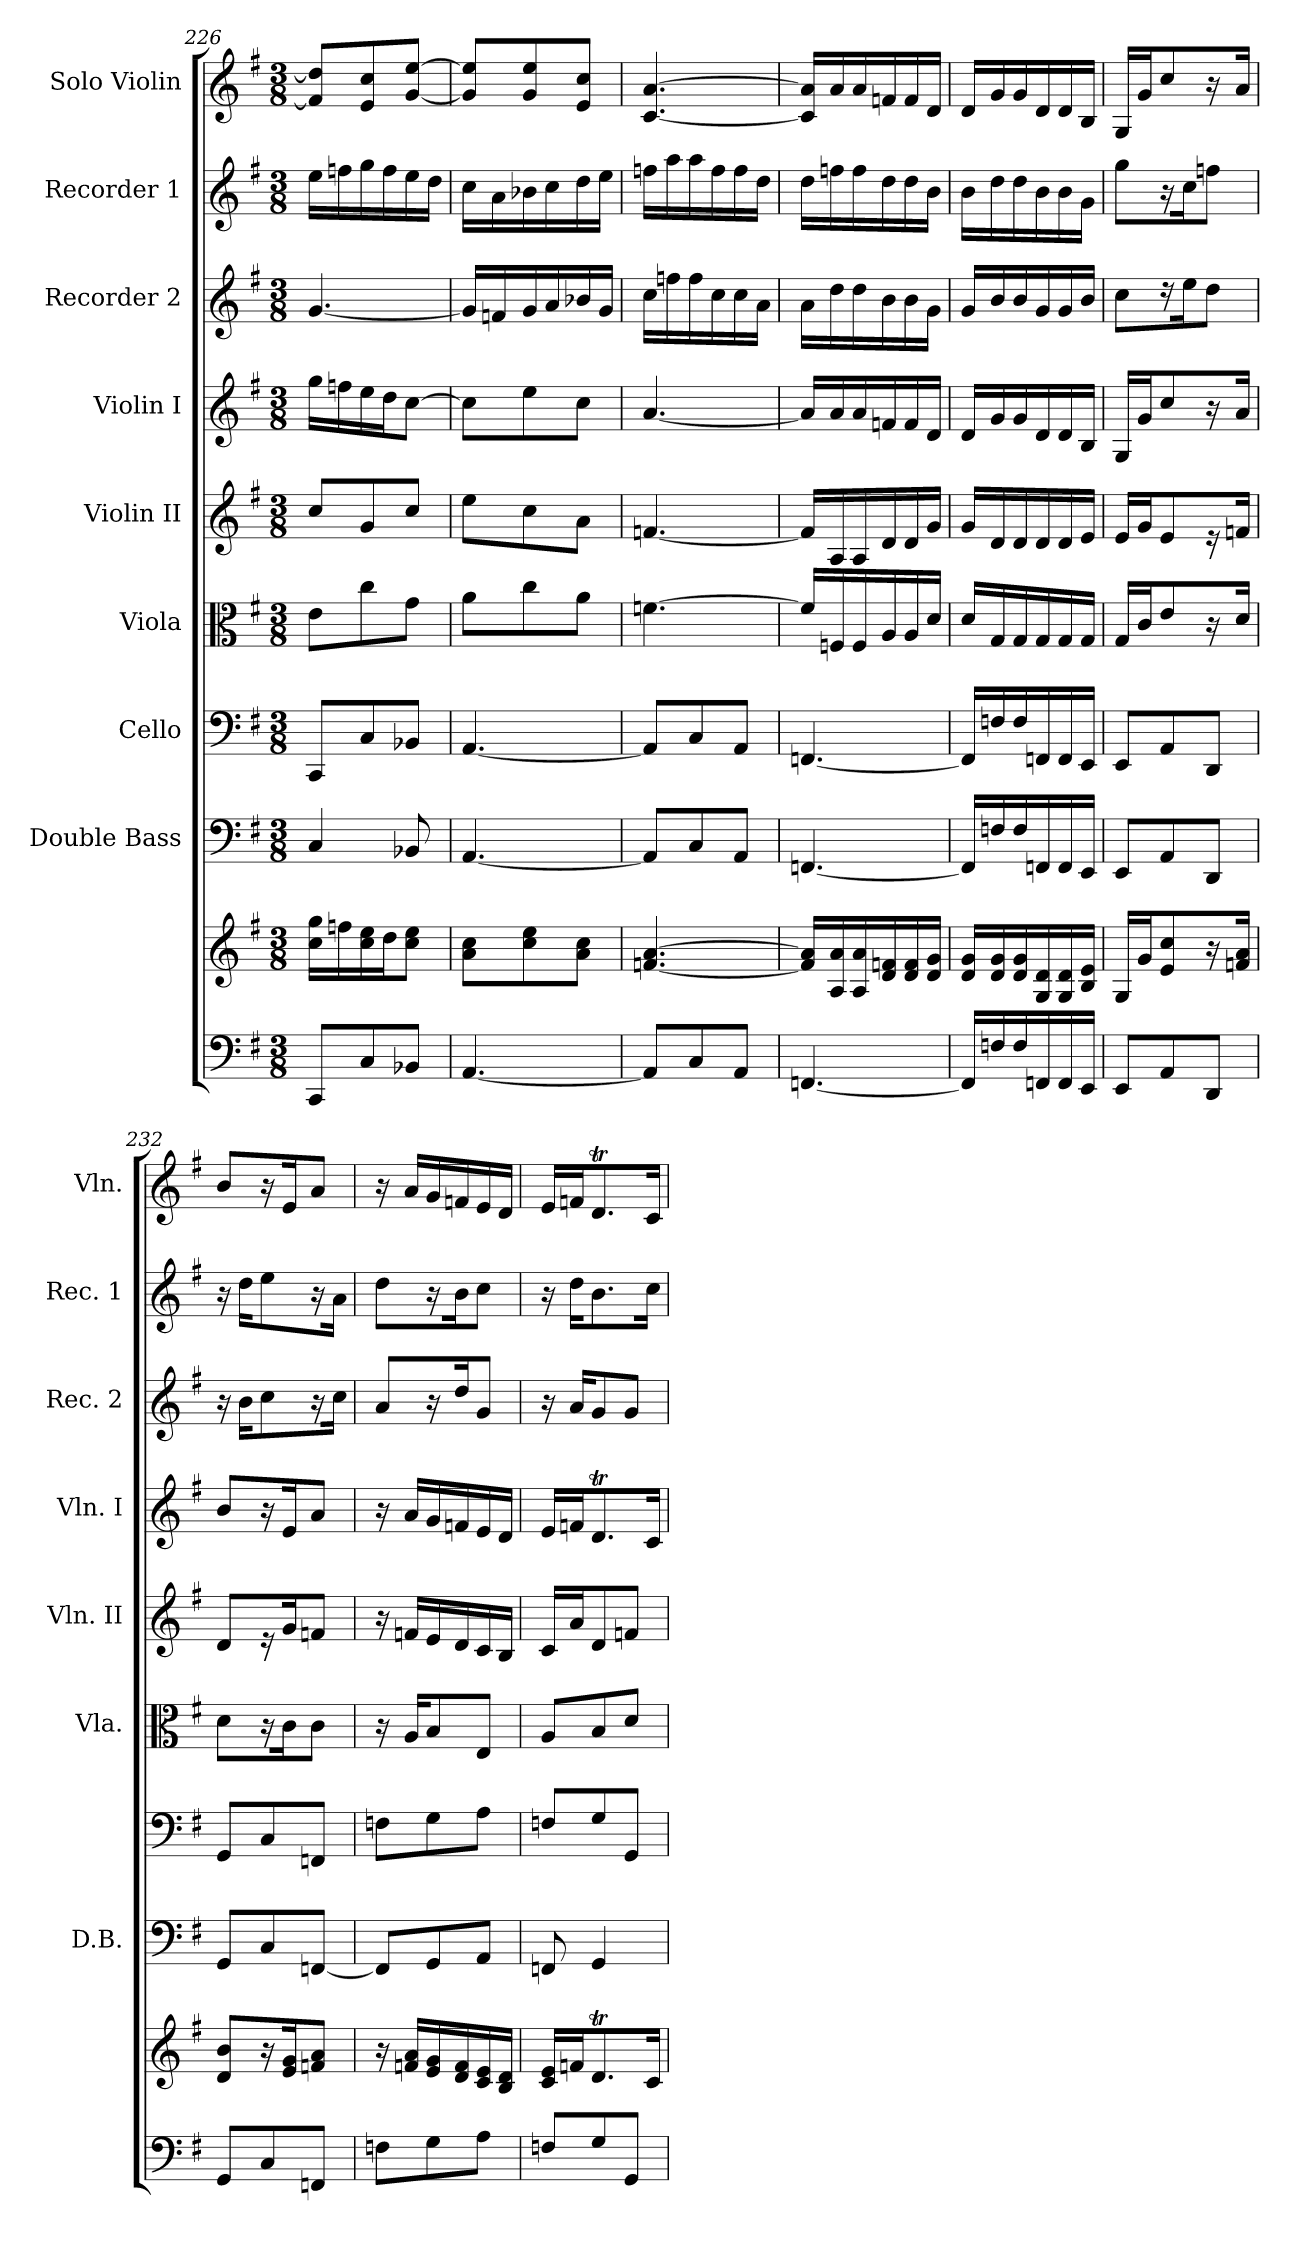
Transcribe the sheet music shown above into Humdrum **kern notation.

**kern	**kern	**kern	**kern	**kern	**kern	**kern	**kern	**kern	**kern
*part9	*part9	*part8	*part7	*part6	*part5	*part4	*part3	*part2	*part1
*staff10	*staff9	*staff8	*staff7	*staff6	*staff5	*staff4	*staff3	*staff2	*staff1
*	*	*I"Double Bass	*I"Cello	*I"Viola	*I"Violin II	*I"Violin I	*I"Recorder 2	*I"Recorder 1	*I"Solo Violin
*	*	*I'D.B.	*	*I'Vla.	*I'Vln. II	*I'Vln. I	*I'Rec. 2	*I'Rec. 1	*I'Vln.
*clefF4	*clefG2	*clefF4	*clefF4	*clefC3	*clefG2	*clefG2	*clefG2	*clefG2	*clefG2
*	*	*ITrd7c12	*	*	*	*	*	*	*
*k[f#]	*k[f#]	*k[f#]	*k[f#]	*k[f#]	*k[f#]	*k[f#]	*k[f#]	*k[f#]	*k[f#]
*G:	*G:	*G:	*G:	*G:	*G:	*G:	*G:	*G:	*G:
*M3/8	*M3/8	*M3/8	*M3/8	*M3/8	*M3/8	*M3/8	*M3/8	*M3/8	*M3/8
=226	=226	=226	=226	=226	=226	=226	=226	=226	=226
8CC/L	16cc\ 16gg\LL	4CC/	8CC/L	8e\L	8cc/L	16gg\LL	[4.g/	16ee\LL	8f]/ 8dd]/L
.	16ffn\	.	.	.	.	16ffn\	.	16ffn\	.
8C/	16cc\ 16ee\	.	8C/	8cc\	8g/	16ee\	.	16gg\	8e/ 8cc/
.	16dd\J	.	.	.	.	16dd\J	.	16ff\	.
8BB-/J	8cc\ 8ee\J	8BBB-/	8BB-/J	8g\J	8cc/J	[8cc\J	.	16ee\	[8g/ [8ee/J
.	.	.	.	.	.	.	.	16dd\JJ	.
=227	=227	=227	=227	=227	=227	=227	=227	=227	=227
[4.AA/	8a\ 8cc\L	[4.AAA/	[4.AA/	8a\L	8ee\L	8cc\L]	16g/LL]	16cc\LL	8g]/ 8ee]/L
.	.	.	.	.	.	.	16fn/	16a\	.
.	8cc\ 8ee\	.	.	8cc\	8cc\	8ee\	16g/	16b-\	8g/ 8ee/
.	.	.	.	.	.	.	16a/	16cc\	.
.	8a\ 8cc\J	.	.	8a\J	8a\J	8cc\J	16b-/	16dd\	8e/ 8cc/J
.	.	.	.	.	.	.	16g/JJ	16ee\JJ	.
=228	=228	=228	=228	=228	=228	=228	=228	=228	=228
8AA/L]	[4.fn/ [4.a/	8AAA/L]	8AA/L]	[4.fn\	[4.fn/	[4.a/	16cc\LL	16ffn\LL	[4.c/ [4.a/
.	.	.	.	.	.	.	16ffn\	16aa\	.
8C/	.	8CC/	8C/	.	.	.	16ff\	16aa\	.
.	.	.	.	.	.	.	16cc\	16ff\	.
8AA/J	.	8AAA/J	8AA/J	.	.	.	16cc\	16ff\	.
.	.	.	.	.	.	.	16a\JJ	16dd\JJ	.
=229	=229	=229	=229	=229	=229	=229	=229	=229	=229
[4.FFn/	16f]/ 16a]/LL	[4.FFFn/	[4.FFn/	16f/LL]	16f/LL]	16a/LL]	16a\LL	16dd\LL	16c]/ 16a]/LL
.	16A/ 16a/	.	.	16Fn/	16A/	16a/	16dd\	16ffn\	16a/
.	16A/ 16a/	.	.	16F/	16A/	16a/	16dd\	16ff\	16a/
.	16d/ 16fn/	.	.	16A/	16d/	16fn/	16b\	16dd\	16fn/
.	16d/ 16f/	.	.	16A/	16d/	16f/	16b\	16dd\	16f/
.	16d/ 16g/JJ	.	.	16d/JJ	16g/JJ	16d/JJ	16g\JJ	16b\JJ	16d/JJ
=230	=230	=230	=230	=230	=230	=230	=230	=230	=230
16FF/LL]	16d/ 16g/LL	16FFF/LL]	16FF/LL]	16d/LL	16g/LL	16d/LL	16g/LL	16b\LL	16d/LL
16Fn/	16d/ 16g/	16FFn/	16Fn/	16G/	16d/	16g/	16b/	16dd\	16g/
16F/	16d/ 16g/	16FF/	16F/	16G/	16d/	16g/	16b/	16dd\	16g/
16FFn/	16G/ 16d/	16FFFn/	16FFn/	16G/	16d/	16d/	16g/	16b\	16d/
16FF/	16G/ 16d/	16FFF/	16FF/	16G/	16d/	16d/	16g/	16b\	16d/
16EE/JJ	16B/ 16e/JJ	16EEE/JJ	16EE/JJ	16G/JJ	16e/JJ	16B/JJ	16b/JJ	16g\JJ	16B/JJ
=231	=231	=231	=231	=231	=231	=231	=231	=231	=231
8EE/L	16G/LL	8EEE/L	8EE/L	16G/LL	16e/LL	16G/LL	8cc\L	8gg\L	16G/LL
.	16g/J	.	.	16c/J	16g/J	16g/J	.	.	16g/J
8AA/	8e/ 8cc/	8AAA/	8AA/	8e/	8e/	8cc/	16r	16r	8cc/
.	.	.	.	.	.	.	16ee\k	16cc\k	.
8DD/J	16r	8DDD/J	8DD/J	16r	16r	16r	8dd\J	8ffn\J	16r
.	16fn/ 16a/Jk	.	.	16d/Jk	16fn/Jk	16a/Jk	.	.	16a/Jk
=232	=232	=232	=232	=232	=232	=232	=232	=232	=232
8GG/L	8d/ 8b/L	8GGG/L	8GG/L	8d\L	8d/L	8b/L	16r	16r	8b/L
.	.	.	.	.	.	.	16b\KL	16dd\KL	.
8C/	16r	8CC/	8C/	16r	16r	16r	8cc\	8ee\	16r
.	16e/ 16g/k	.	.	16c\k	16g/k	16e/k	.	.	16e/k
8FFn/J	8fn/ 8a/J	[8FFFn/J	8FFn/J	8c\J	8fn/J	8a/J	16r	16r	8a/J
.	.	.	.	.	.	.	16cc\Jk	16a\Jk	.
=233	=233	=233	=233	=233	=233	=233	=233	=233	=233
8Fn\L	16r	8FFF/L]	8Fn\L	16r	16r	16r	8a/L	8dd\L	16r
.	16fn/ 16a/LL	.	.	16A/KL	16fn/LL	16a/LL	.	.	16a/LL
8G\	16e/ 16g/	8GGG/	8G\	8B/	16e/	16g/	16r	16r	16g/
.	16d/ 16f/	.	.	.	16d/	16fn/	16dd/k	16b\k	16fn/
8A\J	16c/ 16e/	8AAA/J	8A\J	8E/J	16c/	16e/	8g/J	8cc\J	16e/
.	16B/ 16d/JJ	.	.	.	16B/JJ	16d/JJ	.	.	16d/JJ
=234	=234	=234	=234	=234	=234	=234	=234	=234	=234
8Fn/L	16c/ 16e/LL	8FFFn/	8Fn/L	8A/L	16c/LL	16e/LL	16r	16r	16e/LL
.	16fn/J	.	.	.	16a/J	16fn/J	16a/KL	16dd\KL	16fn/J
8G/	8.dT/	4GGG/	8G/	8B/	8d/	8.dT/	8g/	8.b\	8.dT/
8GG/J	.	.	8GG/J	8d/J	8fn/J	.	8g/J	.	.
.	16c/Jk	.	.	.	.	16c/Jk	.	16cc\Jk	16c/Jk
=	=	=	=	=	=	=	=	=	=
*-	*-	*-	*-	*-	*-	*-	*-	*-	*-
